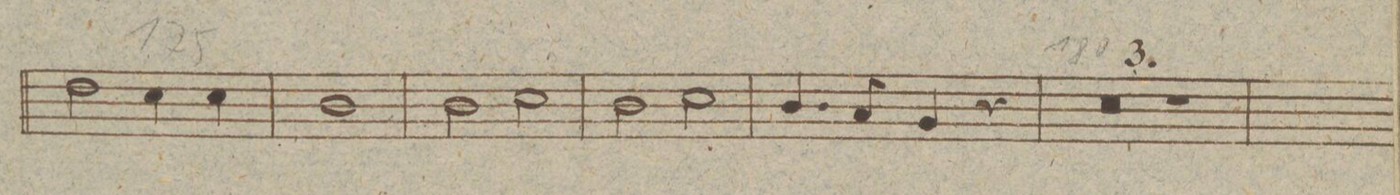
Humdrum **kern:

**kern
*I"Trombono.
*clefF4
*k[b-e-a-]
*met(c)
*M4/4
2F\
4E-\
4E-\
=172
1D
=173
2D\
2E-\
=174
2D\
2E-\
=175
4.D/
8C/
4BB-/
4r
=176
0r
=177
=178
1r
=179
*-
